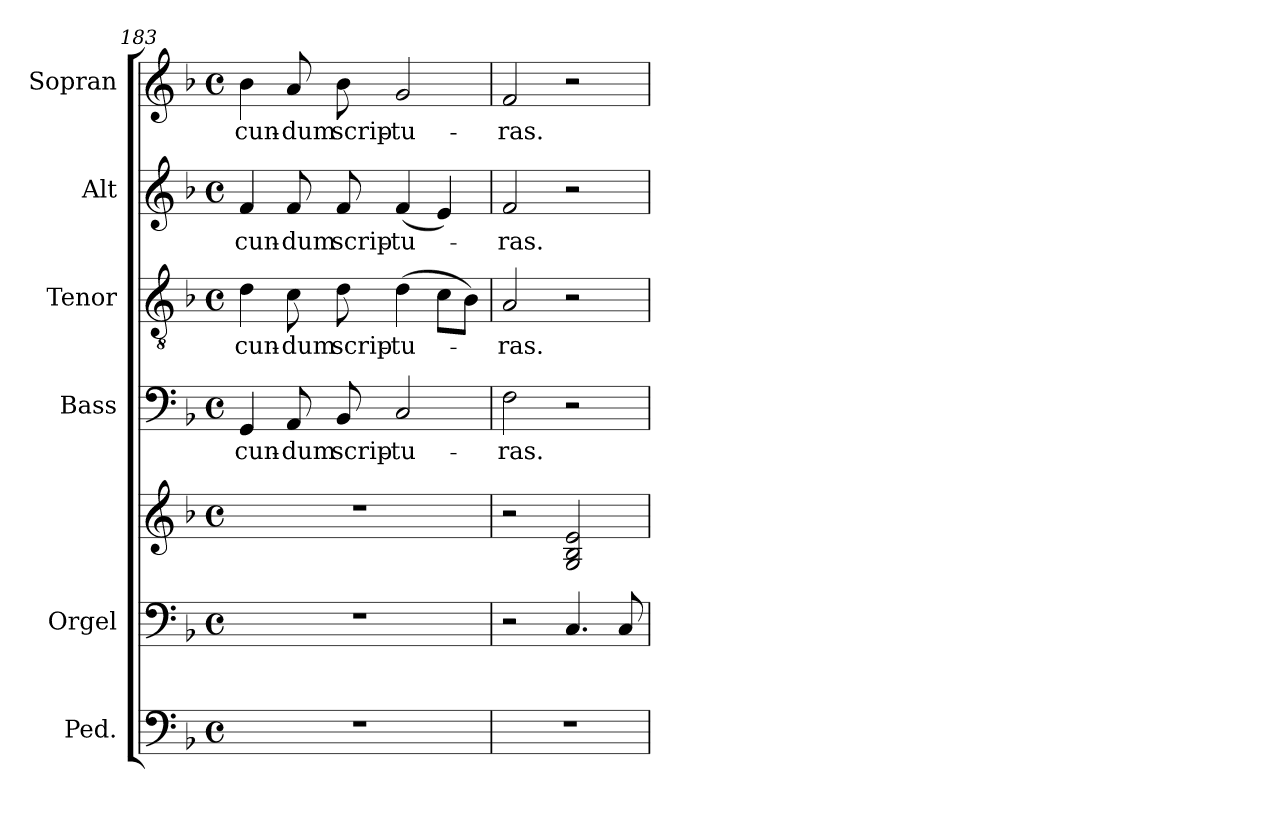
**kern	**kern	**kern	**kern	**text	**kern	**text	**kern	**text	**kern	**text
*part6	*part5	*part5	*part4	*part4	*part3	*part3	*part2	*part2	*part1	*part1
*staff7	*staff6	*staff5	*staff4	*staff4	*staff3	*staff3	*staff2	*staff2	*staff1	*staff1
*I"Ped.	*I"Orgel	*	*I"Bass	*	*I"Tenor	*	*I"Alt	*	*I"Sopran	*
*	*I'Org.	*	*I'B.	*	*I'T.	*	*I'A.	*	*I'S.	*
*clefF4	*clefF4	*clefG2	*clefF4	*	*clefGv2	*	*clefG2	*	*clefG2	*
*ITrd7c12	*	*	*	*	*	*	*	*	*	*
*k[b-]	*k[b-]	*k[b-]	*k[b-]	*	*k[b-]	*	*k[b-]	*	*k[b-]	*
*F:	*F:	*F:	*F:	*	*F:	*	*F:	*	*F:	*
*M4/4	*M4/4	*M4/4	*M4/4	*	*M4/4	*	*M4/4	*	*M4/4	*
*met(c)	*met(c)	*met(c)	*met(c)	*	*met(c)	*	*met(c)	*	*met(c)	*
=183	=183	=183	=183	=183	=183	=183	=183	=183	=183	=183
!	!	!	!	!LO:LY:b	!	!LO:LY:b	!	!LO:LY:b	!	!LO:LY:b
1r	1r	1r	4GG/	-cun-	4d\	-cun-	4f/	-cun-	4b-\	-cun-
!	!	!	!	!LO:LY:b	!	!LO:LY:b	!	!LO:LY:b	!	!LO:LY:b
.	.	.	8AA/	-dum	8c\	-dum	8f/	-dum	8a/	-dum
!	!	!	!	!LO:LY:b	!	!LO:LY:b	!	!LO:LY:b	!	!LO:LY:b
.	.	.	8BB-/	scrip-	8d\	scrip-	8f/	scrip-	8b-\	scrip-
!	!	!	!	!LO:LY:b	!	!LO:LY:b	!	!LO:LY:b	!	!LO:LY:b
.	.	.	2C/	-tu-	(>4d\	-tu-	(<4f/	-tu-	2g/	-tu-
.	.	.	.	.	8c\L	.	4e/)	.	.	.
.	.	.	.	.	8B-\J)	.	.	.	.	.
=184	=184	=184	=184	=184	=184	=184	=184	=184	=184	=184
!	!	!	!	!LO:LY:b	!	!LO:LY:b	!	!LO:LY:b	!	!LO:LY:b
1r	2r	2r	2F\	-ras.	2A/	-ras.	2f/	-ras.	2f/	-ras.
.	4.C/	2G/ 2B-/ 2e/	2r	.	2r	.	2r	.	2r	.
.	8C/	.	.	.	.	.	.	.	.	.
=	=	=	=	=	=	=	=	=	=	=
*-	*-	*-	*-	*-	*-	*-	*-	*-	*-	*-
